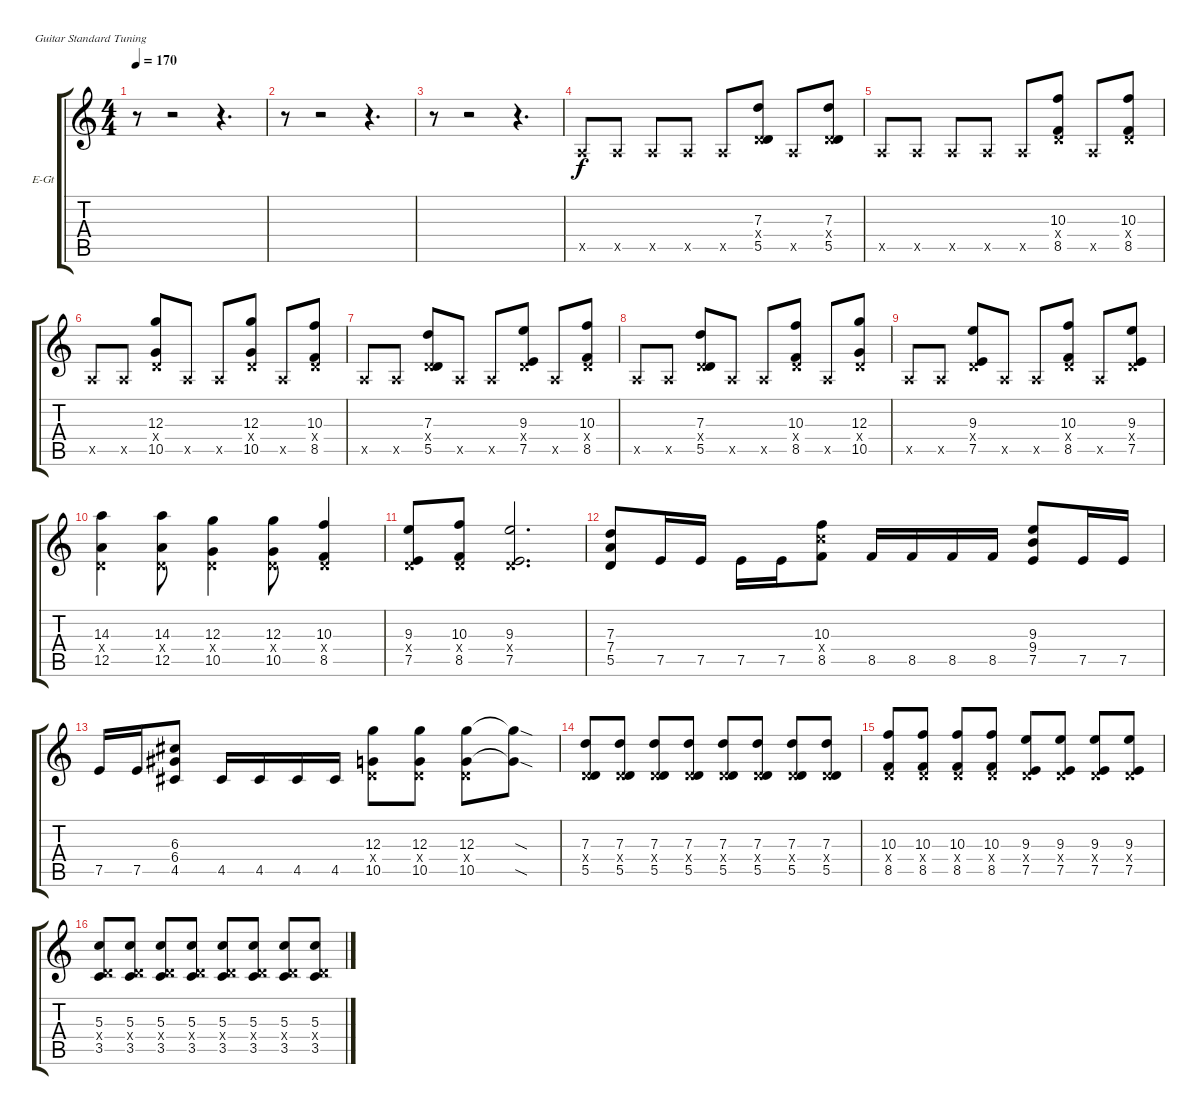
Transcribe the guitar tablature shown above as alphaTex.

\defaultSystemsLayout 4
\bracketExtendMode groupsimilarinstruments
\firstSystemTrackNameOrientation horizontal
\otherSystemsTrackNameOrientation horizontal
\track ("Electric Guitar" "E-Gt") {instrument distortionguitar}
\staff {score tabs}
\tuning (E4 B3 G3 D3 A2 E2)
\ts (4 4)
\tempo 170
\clef g2
\ks c
r.8{dy f} r.2 r.4{d} |
r.8 r.2 r.4{d} |
r.8 r.2 r.4{d} |
0.5{x}.8 0.5{x}.8 0.5{x}.8 0.5{x}.8 0.5{x}.8 (7.3 0.4{x} 5.5).8 0.5{x}.8 (7.3 0.4{x} 5.5).8 |
0.5{x}.8 0.5{x}.8 0.5{x}.8 0.5{x}.8 0.5{x}.8 (10.3 0.4{x} 8.5).8 0.5{x}.8 (10.3 0.4{x} 8.5).8 |
0.5{x}.8 0.5{x}.8 (12.3 0.4{x} 10.5).8 0.5{x}.8 0.5{x}.8 (12.3 0.4{x} 10.5).8 0.5{x}.8 (10.3 0.4{x} 8.5).8 |
0.5{x}.8 0.5{x}.8 (7.3 0.4{x} 5.5).8 0.5{x}.8 0.5{x}.8 (9.3 0.4{x} 7.5).8 0.5{x}.8 (10.3 0.4{x} 8.5).8 |
0.5{x}.8 0.5{x}.8 (7.3 0.4{x} 5.5).8 0.5{x}.8 0.5{x}.8 (10.3 0.4{x} 8.5).8 0.5{x}.8 (12.3 0.4{x} 10.5).8 |
0.5{x}.8 0.5{x}.8 (9.3 0.4{x} 7.5).8 0.5{x}.8 0.5{x}.8 (10.3 0.4{x} 8.5).8 0.5{x}.8 (9.3 0.4{x} 7.5).8 |
(14.3 0.4{x} 12.5).4 (14.3 0.4{x} 12.5).8 (12.3 0.4{x} 10.5).4 (12.3 0.4{x} 10.5).8 (10.3 0.4{x} 8.5).4 |
(9.3 0.4{x} 7.5).8 (10.3 0.4{x} 8.5).8 (9.3 0.4{x} 7.5).2{d} |
(7.3 7.4 5.5).8 7.5.16 7.5.16 7.5.16 7.5.16 (10.3 10.4{x} 8.5).8 8.5.16 8.5.16 8.5.16 8.5.16 (9.3 9.4 7.5).8 7.5.16 7.5.16 |
7.5.16 7.5.16 (6.3 6.4 4.5).8 4.5.16 4.5.16 4.5.16 4.5.16 (12.3 0.4{x} 10.5).8 (12.3 0.4{x} 10.5).8 (12.3 0.4{x} 10.5).8 (12.3{sod t} 10.5{sod t}).8 |
(7.3 0.4{x} 5.5).8 (7.3 0.4{x} 5.5).8 (7.3 0.4{x} 5.5).8 (7.3 0.4{x} 5.5).8 (7.3 0.4{x} 5.5).8 (7.3 0.4{x} 5.5).8 (7.3 0.4{x} 5.5).8 (7.3 0.4{x} 5.5).8 |
(10.3 0.4{x} 8.5).8 (10.3 0.4{x} 8.5).8 (10.3 0.4{x} 8.5).8 (10.3 0.4{x} 8.5).8 (9.3 0.4{x} 7.5).8 (9.3 0.4{x} 7.5).8 (9.3 0.4{x} 7.5).8 (9.3 0.4{x} 7.5).8 |
(5.3 0.4{x} 3.5).8 (5.3 0.4{x} 3.5).8 (5.3 0.4{x} 3.5).8 (5.3 0.4{x} 3.5).8 (5.3 0.4{x} 3.5).8 (5.3 0.4{x} 3.5).8 (5.3 0.4{x} 3.5).8 (5.3 0.4{x} 3.5).8
